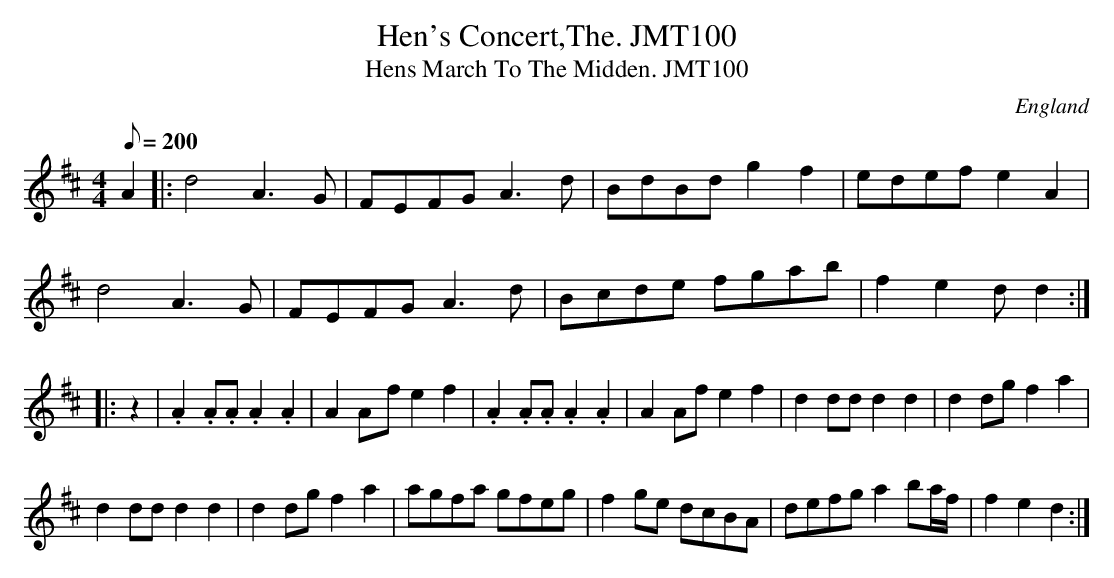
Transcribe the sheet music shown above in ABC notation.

X:1
T:Hen's Concert,The. JMT100
T:Hens March To The Midden. JMT100
M:4/4
L:1/8
Q:200
O:England
K:D
A2|:d4A3G|FEFGA3d|BdBdg2f2|edefe2A2|!
d4A3G|FEFGA3d|Bcde fgab|f2e2dd2:|!
|:z2|.A2.A.A.A2.A2|A2A-fe2f2|.A2.A.A.A2.A2|A2Afe2f2|d2ddd2d2|d2dgf2a2|!
d2ddd2d2|d2dgf2a2|agfa gfeg|f2ge dcBA|defga2ba/f/|f2e2d2:|]
